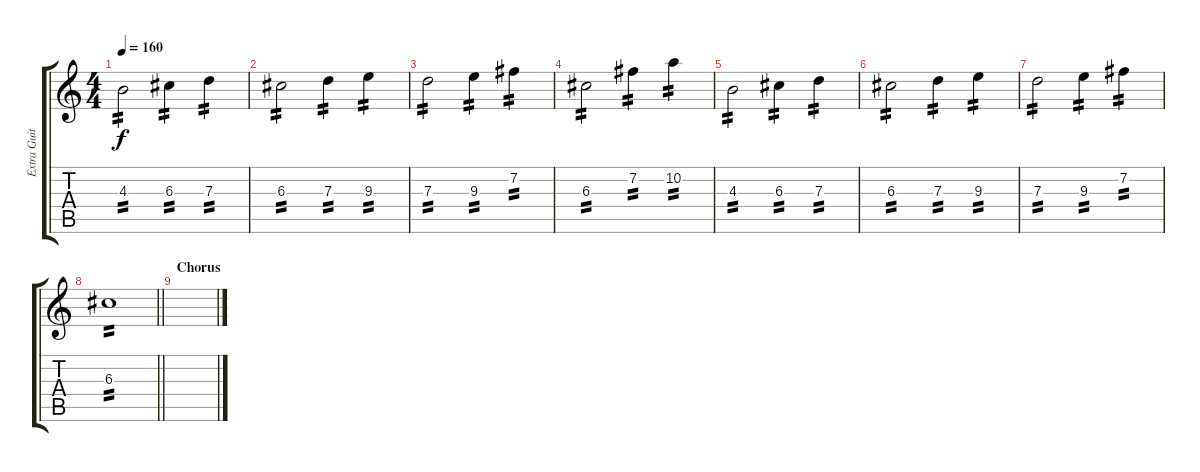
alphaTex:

\track ("Extra Guitar" "Extra Guit") {instrument distortionguitar}
\staff {score tabs}
\tuning (E4 B3 G3 D3 A2 E2) {hide}
\ts (4 4)
\tempo 160
\clef g2
\ks c
4.3.2{tp 2 dy f} 6.3.4{tp 2} 7.3.4{tp 2} |
6.3.2{tp 2} 7.3.4{tp 2} 9.3.4{tp 2} |
7.3.2{tp 2} 9.3.4{tp 2} 7.2.4{tp 2} |
6.3.2{tp 2} 7.2.4{tp 2} 10.2.4{tp 2} |
4.3.2{tp 2} 6.3.4{tp 2} 7.3.4{tp 2} |
6.3.2{tp 2} 7.3.4{tp 2} 9.3.4{tp 2} |
7.3.2{tp 2} 9.3.4{tp 2} 7.2.4{tp 2} |
\barLineRight lightlight
6.3.1{tp 2} |
\section ("" "Chorus")
